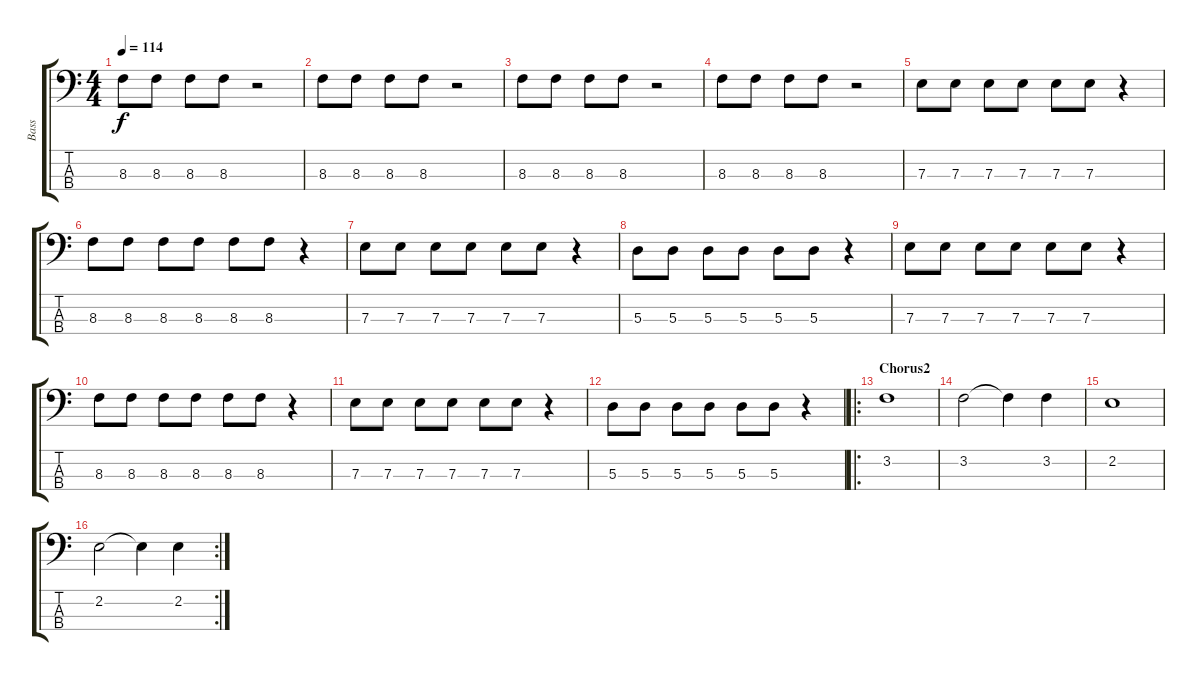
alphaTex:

\track ("Bass" "Bass") {instrument slapbass2}
\staff {score tabs}
\tuning (G2 D2 A1 D1) {hide}
\ts (4 4)
\tempo 114
\clef f4
\ks c
8.3.8{dy f} 8.3.8 8.3.8 8.3.8 r.2 |
8.3.8 8.3.8 8.3.8 8.3.8 r.2 |
8.3.8 8.3.8 8.3.8 8.3.8 r.2 |
8.3.8 8.3.8 8.3.8 8.3.8 r.2 |
7.3.8 7.3.8 7.3.8 7.3.8 7.3.8 7.3.8 r.4 |
8.3.8 8.3.8 8.3.8 8.3.8 8.3.8 8.3.8 r.4 |
7.3.8 7.3.8 7.3.8 7.3.8 7.3.8 7.3.8 r.4 |
5.3.8 5.3.8 5.3.8 5.3.8 5.3.8 5.3.8 r.4 |
7.3.8 7.3.8 7.3.8 7.3.8 7.3.8 7.3.8 r.4 |
8.3.8 8.3.8 8.3.8 8.3.8 8.3.8 8.3.8 r.4 |
7.3.8 7.3.8 7.3.8 7.3.8 7.3.8 7.3.8 r.4 |
5.3.8 5.3.8 5.3.8 5.3.8 5.3.8 5.3.8 r.4 |
\ro
\section ("" "Chorus2")
3.2.1 |
3.2.2 3.2{t}.4 3.2.4 |
2.2.1 |
\rc 2
2.2.2 2.2{t}.4 2.2.4
